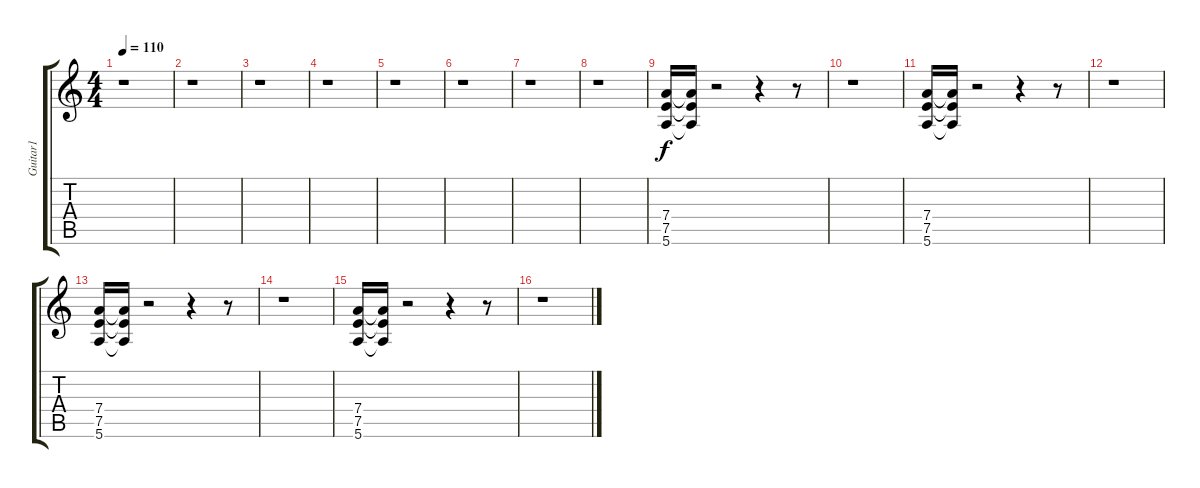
\track ("Guitar1" "Guitar1") {instrument distortionguitar}
\staff {score tabs}
\tuning (E4 B3 G3 D3 A2 E2) {hide}
\ts (4 4)
\tempo 110
\clef g2
\ks c
r.1{dy f} |
r.1 |
r.1 |
r.1 |
r.1 |
r.1 |
r.1 |
r.1 |
(7.4 7.5 5.6).16{volume 14 balance 1} (7.4{t} 7.5{t} 5.6{t}).16{balance 16} r.2 r.4 r.8 |
r.1 |
(7.4 7.5 5.6).16{balance 1} (7.4{t} 7.5{t} 5.6{t}).16{balance 16} r.2 r.4 r.8 |
r.1 |
(7.4 7.5 5.6).16{balance 1} (7.4{t} 7.5{t} 5.6{t}).16{balance 16} r.2 r.4 r.8 |
r.1 |
(7.4 7.5 5.6).16{balance 1} (7.4{t} 7.5{t} 5.6{t}).16{balance 16} r.2 r.4 r.8 |
r.1
